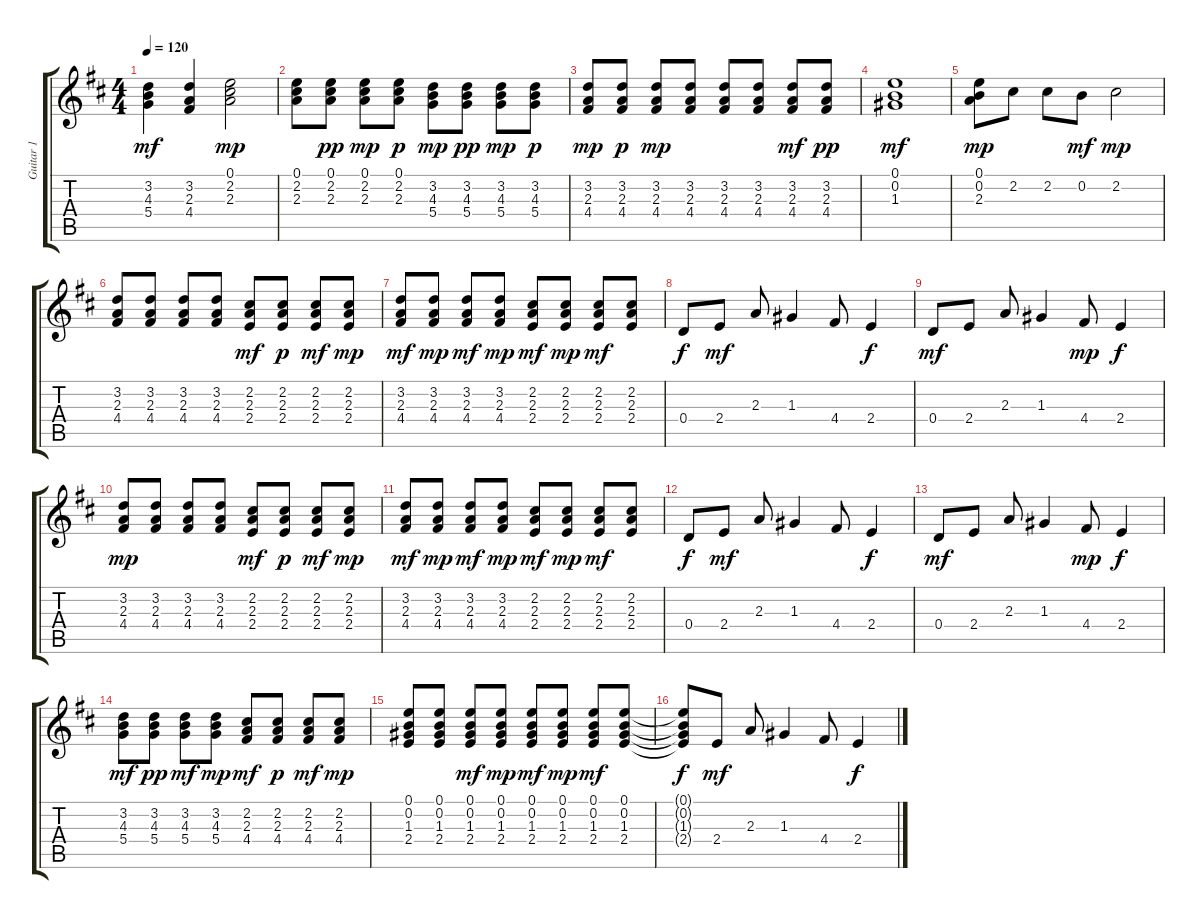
\track ("Guitar 1" "Guitar 1") {instrument electricguitarclean}
\staff {score tabs}
\tuning (E4 B3 G3 D3 A2 E2) {hide}
\ts (4 4)
\tempo 120
\clef g2
\ks d
(3.2 4.3 5.4).4{dy mf} (3.2 2.3 4.4).4 (0.1 2.2 2.3).2{dy mp} |
(0.1 2.2 2.3).8 (0.1 2.2 2.3).8{dy pp} (0.1 2.2 2.3).8{dy mp} (0.1 2.2 2.3).8{dy p} (3.2 4.3 5.4).8{dy mp} (3.2 4.3 5.4).8{dy pp} (3.2 4.3 5.4).8{dy mp} (3.2 4.3 5.4).8{dy p} |
(3.2 2.3 4.4).8{dy mp} (3.2 2.3 4.4).8{dy p} (3.2 2.3 4.4).8{dy mp} (3.2 2.3 4.4).8 (3.2 2.3 4.4).8 (3.2 2.3 4.4).8 (3.2 2.3 4.4).8{dy mf} (3.2 2.3 4.4).8{dy pp} |
(0.1 0.2 1.3).1{dy mf} |
(0.1 0.2 2.3).8{dy mp} 2.2.8 2.2.8 0.2.8{dy mf} 2.2.2{dy mp} |
(3.2 2.3 4.4).8 (3.2 2.3 4.4).8 (3.2 2.3 4.4).8 (3.2 2.3 4.4).8 (2.2 2.3 2.4).8{dy mf} (2.2 2.3 2.4).8{dy p} (2.2 2.3 2.4).8{dy mf} (2.2 2.3 2.4).8{dy mp} |
(3.2 2.3 4.4).8{dy mf} (3.2 2.3 4.4).8{dy mp} (3.2 2.3 4.4).8{dy mf} (3.2 2.3 4.4).8{dy mp} (2.2 2.3 2.4).8{dy mf} (2.2 2.3 2.4).8{dy mp} (2.2 2.3 2.4).8{dy mf} (2.2 2.3 2.4).8 |
0.4.8{dy f} 2.4.8{dy mf} 2.3.8 1.3.4 4.4.8 2.4.4{dy f} |
0.4.8{dy mf} 2.4.8 2.3.8 1.3.4 4.4.8{dy mp} 2.4.4{dy f} |
(3.2 2.3 4.4).8{dy mp} (3.2 2.3 4.4).8 (3.2 2.3 4.4).8 (3.2 2.3 4.4).8 (2.2 2.3 2.4).8{dy mf} (2.2 2.3 2.4).8{dy p} (2.2 2.3 2.4).8{dy mf} (2.2 2.3 2.4).8{dy mp} |
(3.2 2.3 4.4).8{dy mf} (3.2 2.3 4.4).8{dy mp} (3.2 2.3 4.4).8{dy mf} (3.2 2.3 4.4).8{dy mp} (2.2 2.3 2.4).8{dy mf} (2.2 2.3 2.4).8{dy mp} (2.2 2.3 2.4).8{dy mf} (2.2 2.3 2.4).8 |
0.4.8{dy f} 2.4.8{dy mf} 2.3.8 1.3.4 4.4.8 2.4.4{dy f} |
0.4.8{dy mf} 2.4.8 2.3.8 1.3.4 4.4.8{dy mp} 2.4.4{dy f} |
(3.2 4.3 5.4).8{dy mf} (3.2 4.3 5.4).8{dy pp} (3.2 4.3 5.4).8{dy mf} (3.2 4.3 5.4).8{dy mp} (2.2 2.3 4.4).8{dy mf} (2.2 2.3 4.4).8{dy p} (2.2 2.3 4.4).8{dy mf} (2.2 2.3 4.4).8{dy mp} |
(0.1 0.2 1.3 2.4).8 (0.1 0.2 1.3 2.4).8 (0.1 0.2 1.3 2.4).8{dy mf} (0.1 0.2 1.3 2.4).8{dy mp} (0.1 0.2 1.3 2.4).8{dy mf} (0.1 0.2 1.3 2.4).8{dy mp} (0.1 0.2 1.3 2.4).8{dy mf} (0.1 0.2 1.3 2.4).8 |
(0.1{t} 0.2{t} 1.3{t} 2.4{t}).8{dy f} 2.4.8{dy mf} 2.3.8 1.3.4 4.4.8 2.4.4{dy f}
